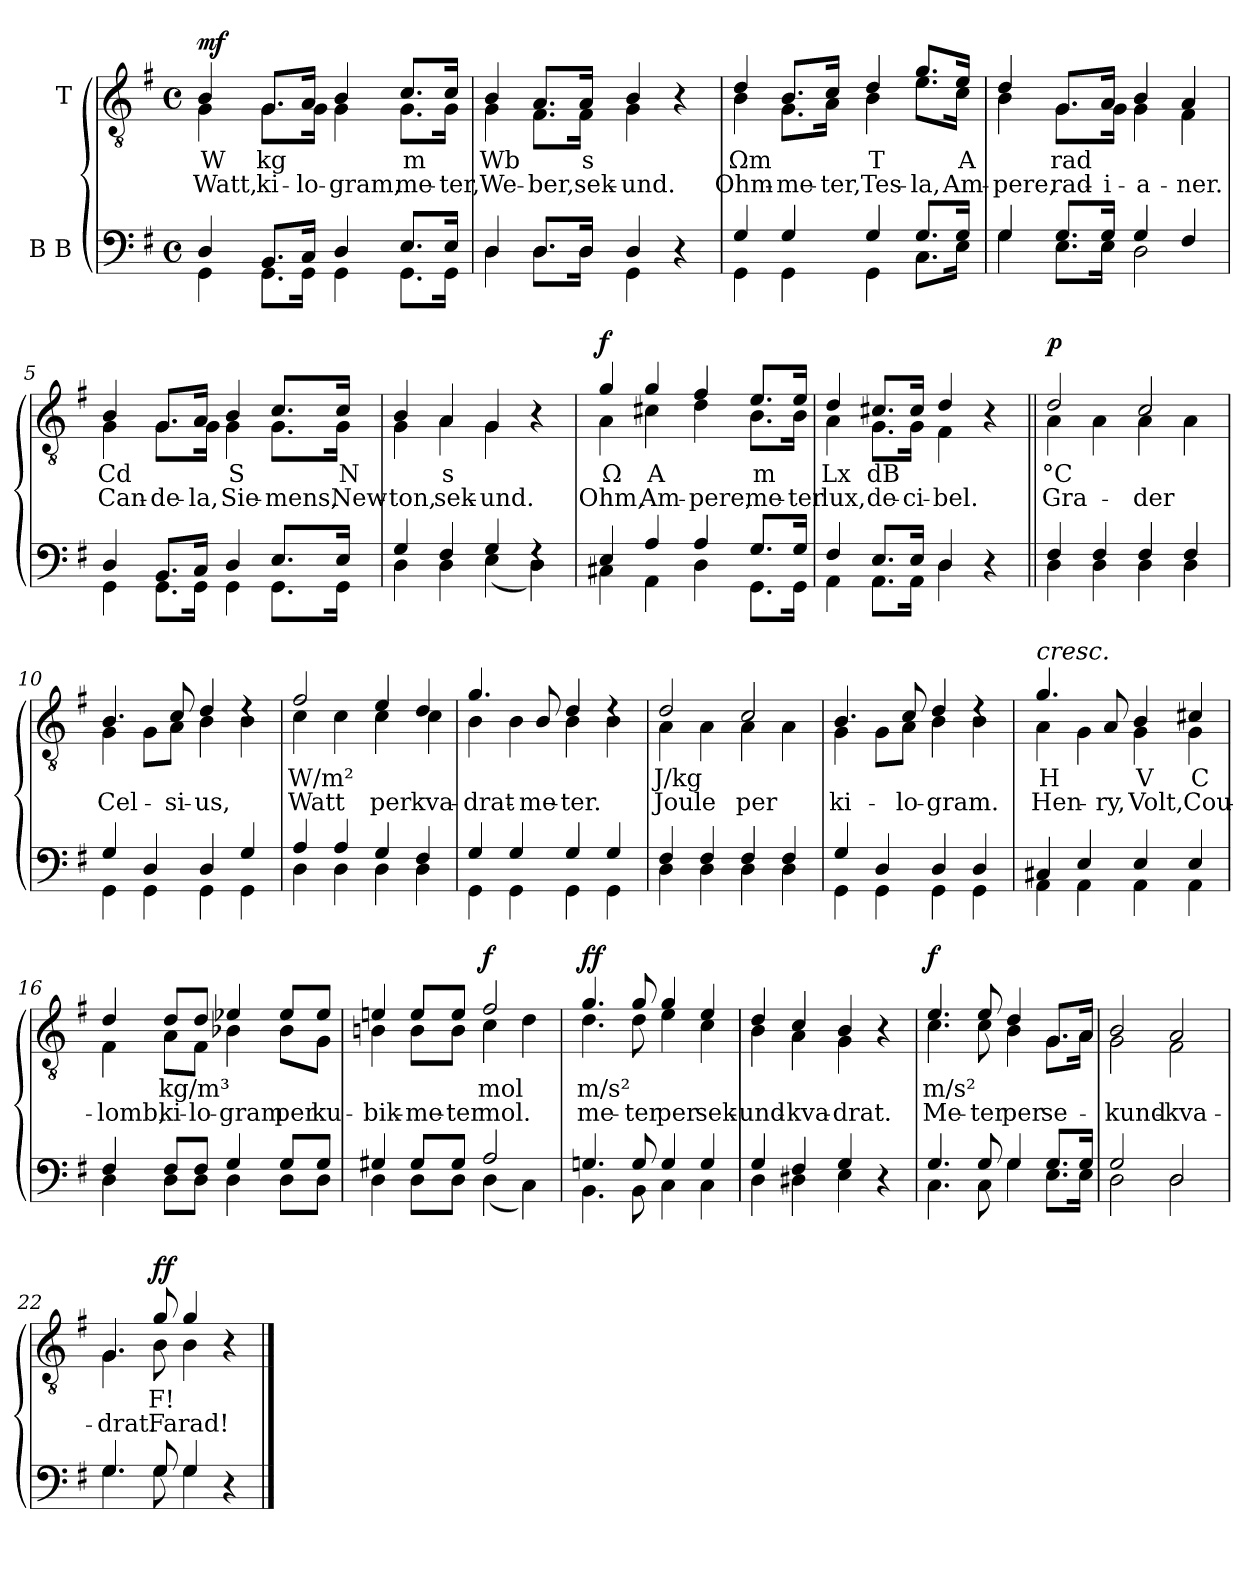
**kern	**kern	**text	**text	**dynam
*part2	*part1	*part1	*part1	*part1
*staff2	*staff1	*staff1	*staff1	*staff1
*I"B  B	*I"T	*	*	*
*clefF4	*clefGv2	*	*	*
*k[f#]	*k[f#]	*	*	*
*G:	*G:	*	*	*
*M4/4	*M4/4	*	*	*
*met(c)	*met(c)	*	*	*
*MM120	*MM120	*	*	*
=1	=1	=1	=1	=1
*^	*	*	*	*
!	!	!	!LO:LY:b	!LO:LY:b	!LO:DY:a
*	*	*^	*	*	*
4D/	4GG\	4B/	4G\	W	Watt,	mf
!	!	!	!	!LO:LY:b	!LO:LY:b	!
8.BB/L	8.GG\L	8.G/L	8.G\L	kg	ki-	.
!	!	!	!	!	!LO:LY:b	!
16C/Jk	16GG\Jk	16A/Jk	16G\Jk	.	-lo-	.
!	!	!	!	!	!LO:LY:b	!
4D/	4GG\	4B/	4G\	.	-gram,	.
!	!	!	!	!LO:LY:b	!LO:LY:b	!
8.E/L	8.GG\L	8.c/L	8.G\L	m	me-	.
!	!	!	!	!	!LO:LY:b	!
16E/Jk	16GG\Jk	16c/Jk	16G\Jk	.	-ter,	.
=2	=2	=2	=2	=2	=2	=2
!	!	!	!	!LO:LY:b	!LO:LY:b	!
4D/	4D\	4B/	4G\	Wb	We-	.
!	!	!	!	!	!LO:LY:b	!
8.D/L	8.D\L	8.A/L	8.F#\L	.	-ber,	.
!	!	!	!	!LO:LY:b	!LO:LY:b	!
16D/Jk	16D\Jk	16A/Jk	16F#\Jk	s	sek-	.
!	!	!	!	!	!LO:LY:b	!
4D/	4GG\	4B/	4G\	.	-und.	.
4r	4ryy	4r	4ryy	.	.	.
=3	=3	=3	=3	=3	=3	=3
!	!	!	!	!LO:LY:b	!LO:LY:b	!
4G/	4GG\	4d/	4B\	Ωm	Ohm-	.
!	!	!	!	!	!LO:LY:b	!
4G/	4GG\	8.B/L	8.G\L	.	-me-	.
!	!	!	!	!	!LO:LY:b	!
.	.	16c/Jk	16A\Jk	.	-ter,	.
!	!	!	!	!LO:LY:b	!LO:LY:b	!
4G/	4GG\	4d/	4B\	T	Tes-	.
!	!	!	!	!	!LO:LY:b	!
8.G/L	8.C\L	8.g/L	8.e\L	.	-la,	.
!	!	!	!	!LO:LY:b	!LO:LY:b	!
16G/Jk	16E\Jk	16e/Jk	16c\Jk	A	Am-	.
=4	=4	=4	=4	=4	=4	=4
!	!	!	!	!	!LO:LY:b	!
4G/	4G\	4d/	4B\	.	-pere,	.
!	!	!	!	!LO:LY:b	!LO:LY:b	!
8.G/L	8.E\L	8.G/L	8.G\L	rad	rad-	.
!	!	!	!	!	!LO:LY:b	!
16G/Jk	16E\Jk	16A/Jk	16G\Jk	.	-i-	.
!	!	!	!	!	!LO:LY:b	!
4G/	2D\	4B/	4G\	.	-a-	.
!	!	!	!	!	!LO:LY:b	!
4F#/	.	4A/	4F#\	.	-ner.	.
=5	=5	=5	=5	=5	=5	=5
!	!	!	!	!LO:LY:b	!LO:LY:b	!
4D/	4GG\	4B/	4G\	Cd	Can-	.
!	!	!	!	!	!LO:LY:b	!
8.BB/L	8.GG\L	8.G/L	8.G\L	.	-de-	.
!	!	!	!	!	!LO:LY:b	!
16C/Jk	16GG\Jk	16A/Jk	16G\Jk	.	-la,	.
!	!	!	!	!LO:LY:b	!LO:LY:b	!
4D/	4GG\	4B/	4G\	S	Sie-	.
!	!	!	!	!	!LO:LY:b	!
8.E/L	8.GG\L	8.c/L	8.G\L	.	-mens,	.
!	!	!	!	!LO:LY:b	!LO:LY:b	!
16E/Jk	16GG\Jk	16c/Jk	16G\Jk	N	New-	.
=6	=6	=6	=6	=6	=6	=6
!	!	!	!	!	!LO:LY:b	!
4G/	4D\	4B/	4G\	.	-ton,	.
!	!	!	!	!LO:LY:b	!LO:LY:b	!
4F#/	4D\	4A/	4A\	s	sek-	.
!	!	!	!	!	!LO:LY:b	!
4G/	(<4E\	4G/	4G\	.	-und.	.
4rF	4D\)	4r	4ryy	.	.	.
=7	=7	=7	=7	=7	=7	=7
!	!	!	!	!LO:LY:b	!LO:LY:b	!LO:DY:a
4E/	4C#X\	4g/	4A\	Ω	Ohm,	f
!	!	!	!	!LO:LY:b	!LO:LY:b	!
4A/	4AA\	4g/	4c#X\	A	Am-	.
!	!	!	!	!	!LO:LY:b	!
4A/	4D\	4f#/	4d\	.	-pere,	.
!	!	!	!	!LO:LY:b	!LO:LY:b	!
8.G/L	8.GG\L	8.e/L	8.B\L	m	me-	.
!	!	!	!	!	!LO:LY:b	!
16G/Jk	16GG\Jk	16e/Jk	16B\Jk	.	-ter	.
=8	=8	=8	=8	=8	=8	=8
!	!	!	!	!LO:LY:b	!LO:LY:b	!
4F#/	4AA\	4d/	4A\	Lx	lux,	.
!	!	!	!	!LO:LY:b	!LO:LY:b	!
8.E/L	8.AA\L	8.c#X/L	8.G\L	dB	de-	.
!	!	!	!	!	!LO:LY:b	!
16E/Jk	16AA\Jk	16c#/Jk	16G\Jk	.	-ci-	.
!	!	!	!	!	!LO:LY:b	!
4D/	4D\	4d/	4F#\	.	-bel.	.
4r	4rGGyy	4r	4rEyy	.	.	.
!!LO:LB:g=z	!!
=9||	=9||	=9||	=9||	=9||	=9||	=9||
!	!	!	!	!LO:LY:b	!LO:LY:b	!LO:DY:a
4F#/	4D\	2d/	4A\	°C	Gra-	p
4F#/	4D\	.	4A\	.	.	.
!	!	!	!	!	!LO:LY:b	!
4F#/	4D\	2c/	4A\	.	-der	.
4F#/	4D\	.	4A\	.	.	.
=10	=10	=10	=10	=10	=10	=10
!	!	!	!	!	!LO:LY:b	!
4G/	4GG\	4.B/	4G\	.	Cel-	.
4D/	4GG\	.	8G\L	.	.	.
!	!	!	!	!	!LO:LY:b	!
.	.	8c/	8A\J	.	-si-	.
!	!	!	!	!	!LO:LY:b	!
4D/	4GG\	4d/	4B\	.	-us,	.
4G/	4GG\	4rd	4B\	.	.	.
=11	=11	=11	=11	=11	=11	=11
!	!	!	!	!LO:LY:b	!LO:LY:b	!
4A/	4D\	2f#/	4c\	W/m²	Watt	.
4A/	4D\	.	4c\	.	.	.
!	!	!	!	!	!LO:LY:b	!
4G/	4D\	4e/	4c\	.	per	.
!	!	!	!	!	!LO:LY:b	!
4F#/	4D\	4d/	4c\	.	kva-	.
=12	=12	=12	=12	=12	=12	=12
!	!	!	!	!	!LO:LY:b	!
4G/	4GG\	4.g/	4B\	.	-drat-	.
4G/	4GG\	.	4B\	.	.	.
!	!	!	!	!	!LO:LY:b	!
.	.	8B/	.	.	-me-	.
!	!	!	!	!	!LO:LY:b	!
4G/	4GG\	4d/	4B\	.	-ter.	.
4G/	4GG\	4rd	4B\	.	.	.
=13	=13	=13	=13	=13	=13	=13
!	!	!	!	!LO:LY:b	!LO:LY:b	!
4F#/	4D\	2d/	4A\	J/kg	Joule	.
4F#/	4D\	.	4A\	.	.	.
!	!	!	!	!	!LO:LY:b	!
4F#/	4D\	2c/	4A\	.	per	.
4F#/	4D\	.	4A\	.	.	.
=14	=14	=14	=14	=14	=14	=14
!	!	!	!	!	!LO:LY:b	!
4G/	4GG\	4.B/	4G\	.	ki-	.
4D/	4GG\	.	8G\L	.	.	.
!	!	!	!	!	!LO:LY:b	!
.	.	8c/	8A\J	.	-lo-	.
!	!	!	!	!	!LO:LY:b	!
4D/	4GG\	4d/	4B\	.	-gram.	.
4D/	4GG\	4rd	4B\	.	.	.
=15	=15	=15	=15	=15	=15	=15
!	!	!LO:TX:a:i:t=cresc.	!	!	!	!
!	!	!	!	!LO:LY:b	!LO:LY:b	!
4C#X/	4AA\	4.g/	4A\	H	Hen-	.
4E/	4AA\	.	4G\	.	.	.
!	!	!	!	!	!LO:LY:b	!
.	.	8A/	.	.	-ry,	.
!	!	!	!	!LO:LY:b	!LO:LY:b	!
4E/	4AA\	4B/	4G\	V	Volt,	.
!	!	!	!	!LO:LY:b	!LO:LY:b	!
4E/	4AA\	4c#X/	4G\	C	Cou-	.
=16	=16	=16	=16	=16	=16	=16
!	!	!	!	!	!LO:LY:b	!
4F#/	4D\	4d/	4F#\	.	-lomb,	.
!	!	!	!	!LO:LY:b	!LO:LY:b	!
8F#/L	8D\L	8d/L	8A\L	kg/m³	ki-	.
!	!	!	!	!	!LO:LY:b	!
8F#/J	8D\J	8d/J	8F#\J	.	-lo-	.
!	!	!	!	!	!LO:LY:b	!
4G/	4D\	4e-X/	4B-X\	.	-gram	.
!	!	!	!	!	!LO:LY:b	!
8G/L	8D\L	8e-/L	8B-\L	.	per	.
!	!	!	!	!	!LO:LY:b	!
8G/J	8D\J	8e-/J	8G\J	.	ku-	.
=17	=17	=17	=17	=17	=17	=17
!	!	!	!	!	!LO:LY:b	!
4G#X/	4D\	4eni/	4Bni\	.	-bik-	.
!	!	!	!	!	!LO:LY:b	!
8G#/L	8D\L	8e/L	8B\L	.	-me-	.
!	!	!	!	!	!LO:LY:b	!
8G#/J	8D\J	8e/J	8B\J	.	-ter	.
!	!	!	!	!LO:LY:b	!LO:LY:b	!LO:DY:a
2A/	(<4D\	2f#/	4c\	mol	mol.	f
.	4C\)	.	4d\	.	.	.
=18	=18	=18	=18	=18	=18	=18
!	!	!	!	!LO:LY:b	!LO:LY:b	!LO:DY:a
4.Gni/	4.BB\	4.g/	4.d\	m/s²	me-	ff
!	!	!	!	!	!LO:LY:b	!
8G/	8BB\	8g/	8d\	.	-ter	.
!	!	!	!	!	!LO:LY:b	!
4G/	4C\	4g/	4e\	.	per	.
!	!	!	!	!	!LO:LY:b	!
4G/	4C\	4e/	4c\	.	sek-	.
!!LO:LB:g=z	!!
=19	=19	=19	=19	=19	=19	=19
!	!	!	!	!	!LO:LY:b	!
4G/	4D\	4d/	4B\	.	-und-	.
!	!	!	!	!	!LO:LY:b	!
4F#/	4D#X\	4c/	4A\	.	-kva-	.
!	!	!	!	!	!LO:LY:b	!
4G/	4E\	4B/	4G\	.	-drat.	.
4r	4ryy	4r	4ryy	.	.	.
=20	=20	=20	=20	=20	=20	=20
!	!	!	!	!LO:LY:b	!LO:LY:b	!LO:DY:a
4.G/	4.C\	4.e/	4.c\	m/s²	Me-	f
!	!	!	!	!	!LO:LY:b	!
8G/	8C\	8e/	8c\	.	-ter	.
!	!	!	!	!	!LO:LY:b	!
4G/	4G\	4d/	4B\	.	per	.
!	!	!	!	!	!LO:LY:b	!
8.G/L	8.E\L	8.G/L	8.G\L	.	se-	.
16G/Jk	16E\Jk	16A/Jk	16A\Jk	.	.	.
=21	=21	=21	=21	=21	=21	=21
!	!	!	!	!	!LO:LY:b	!
2G/	2D\	2B/	2G\	.	-kund-	.
!	!	!	!	!	!LO:LY:b	!
2D/	2D\	2A/	2F#\	.	-kva-	.
=22	=22	=22	=22	=22	=22	=22
!	!	!	!	!	!LO:LY:b	!
4.G/	4.G\	4.G/	4.G\	.	-drat.	.
!	!	!	!	!LO:LY:b	!LO:LY:b	!LO:DY:a
8G/	8G\	8g/	8B\	F!	Farad!	ff
4G/	4G\	4g/	4B\	.	.	.
4r	4ryy	4r	4ryy	.	.	.
*v	*v	*	*	*	*	*
*	*v	*v	*	*	*
==	==	==	==	==
*-	*-	*-	*-	*-
